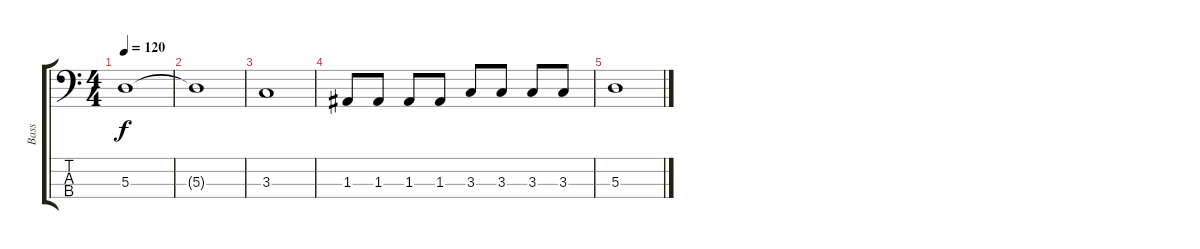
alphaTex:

\track ("Bass" "Bass") {instrument electricbassfinger}
\staff {score tabs}
\tuning (G2 D2 A1 E1) {hide}
\ts (4 4)
\tempo 120
\clef f4
\ks c
5.3.1{dy f} |
5.3{t}.1 |
3.3.1 |
1.3.8 1.3.8 1.3.8 1.3.8 3.3.8 3.3.8 3.3.8 3.3.8 |
5.3.1
